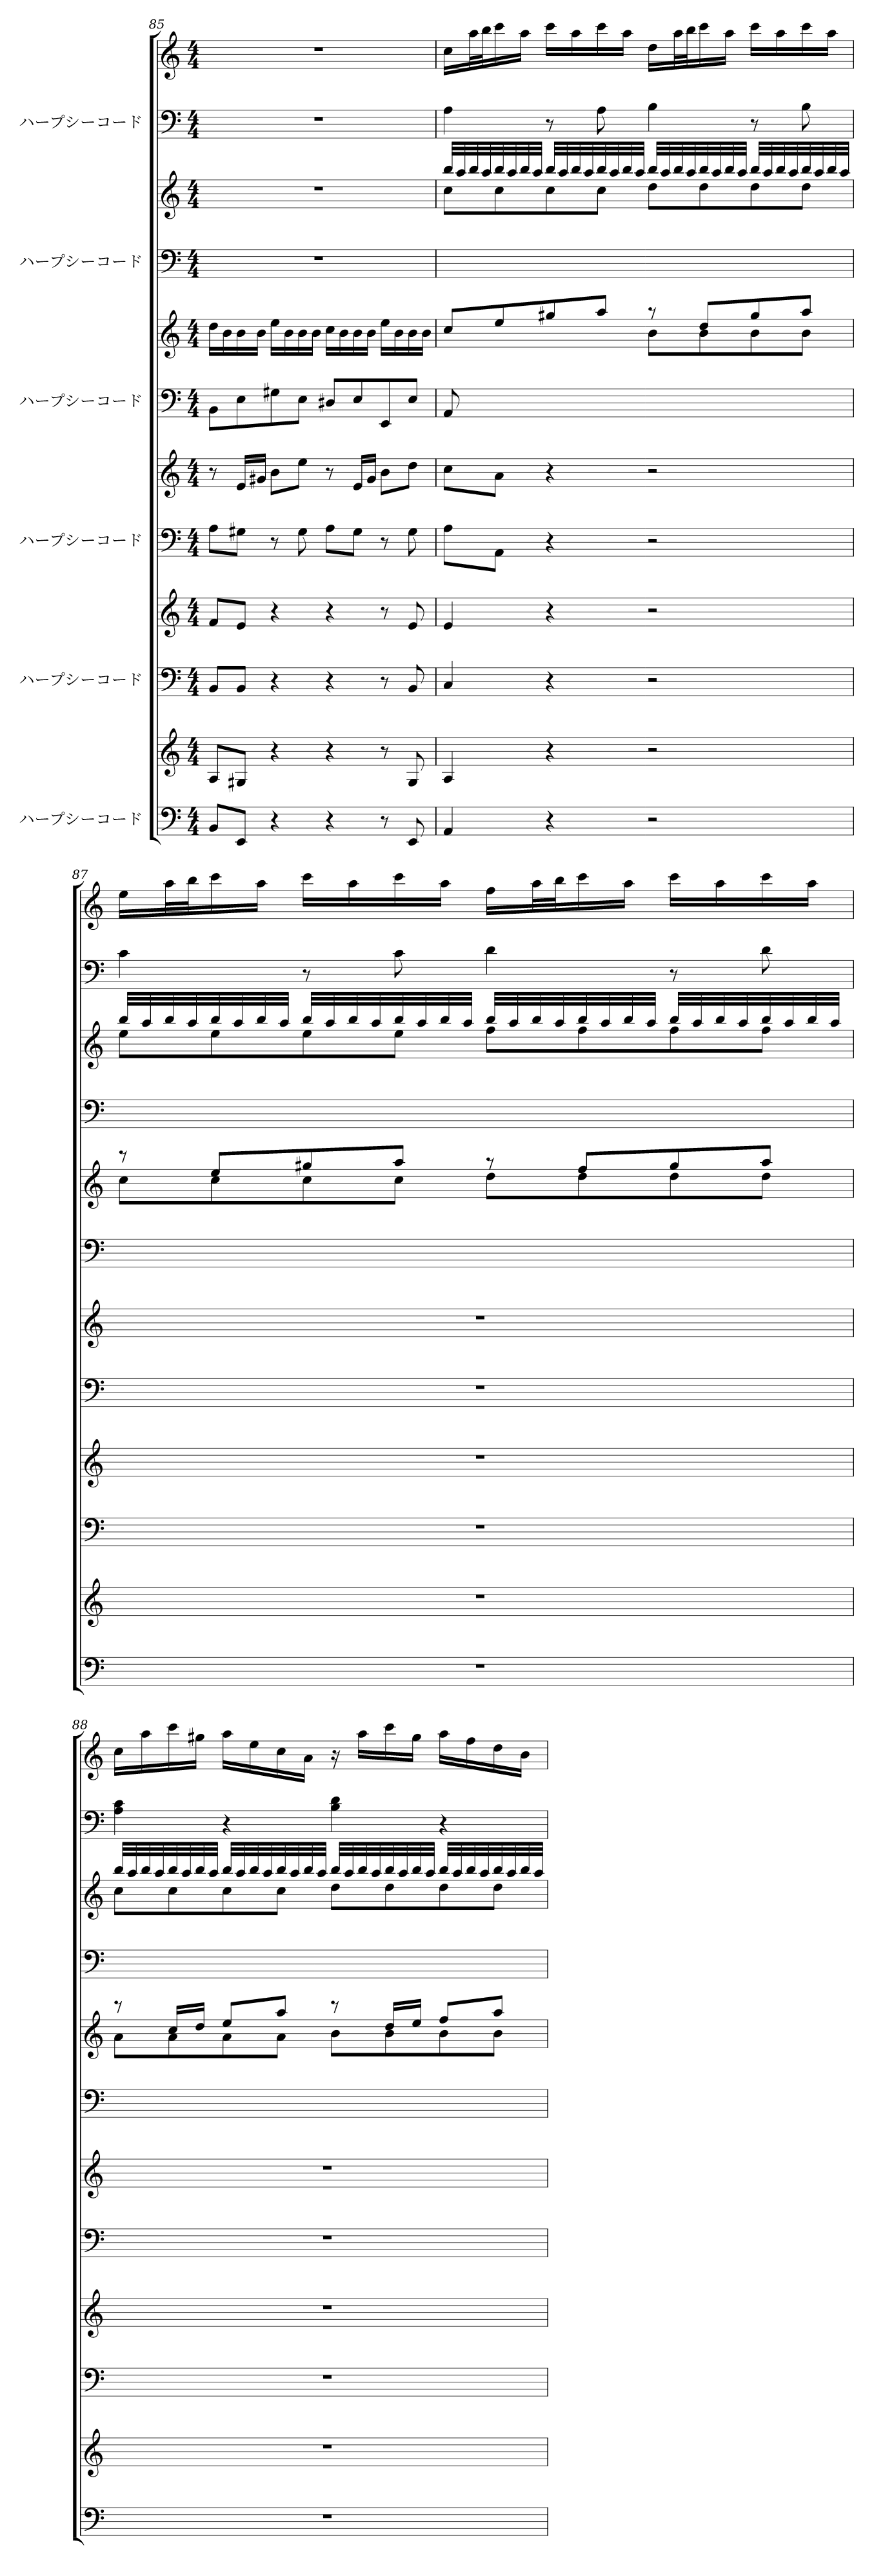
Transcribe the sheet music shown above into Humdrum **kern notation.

**kern	**kern	**kern	**kern	**kern	**kern	**kern	**kern	**kern	**kern	**kern	**kern
*part6	*part6	*part5	*part5	*part4	*part4	*part3	*part3	*part2	*part2	*part1	*part1
*staff12	*staff11	*staff10	*staff9	*staff8	*staff7	*staff6	*staff5	*staff4	*staff3	*staff2	*staff1
*I"ハープシーコード	*	*I"ハープシーコード	*	*I"ハープシーコード	*	*I"ハープシーコード	*	*I"ハープシーコード	*	*I"ハープシーコード	*
*clefF4	*clefG2	*clefF4	*clefG2	*clefF4	*clefG2	*clefF4	*clefG2	*clefF4	*clefG2	*clefF4	*clefG2
*k[]	*k[]	*k[]	*k[]	*k[]	*k[]	*k[]	*k[]	*k[]	*k[]	*k[]	*k[]
*M4/4	*M4/4	*M4/4	*M4/4	*M4/4	*M4/4	*M4/4	*M4/4	*M4/4	*M4/4	*M4/4	*M4/4
=85	=85	=85	=85	=85	=85	=85	=85	=85	=85	=85	=85
8BB/L	8A/L	8BB/L	8f/L	8A\L	8r	8BB\L	16dd\LL	1r	1r	1r	1r
.	.	.	.	.	.	.	16b\	.	.	.	.
8EE/J	8G#X/J	8BB/J	8e/J	8G#X\J	16e/LL	8E\	16b\	.	.	.	.
.	.	.	.	.	16g#X/JJ	.	16b\JJ	.	.	.	.
4r	4r	4r	4r	8r	8b\L	8G#X\	16ee\LL	.	.	.	.
.	.	.	.	.	.	.	16b\	.	.	.	.
.	.	.	.	8G#\	8ee\J	8E\J	16b\	.	.	.	.
.	.	.	.	.	.	.	16b\JJ	.	.	.	.
4r	4r	4r	4r	8A\L	8r	8D#X/L	16cc\LL	.	.	.	.
.	.	.	.	.	.	.	16b\	.	.	.	.
.	.	.	.	8G#\J	16e/LL	8E/	16b\	.	.	.	.
.	.	.	.	.	16g#/JJ	.	16b\JJ	.	.	.	.
8r	8r	8r	8r	8r	8b\L	8EE/	16ee\LL	.	.	.	.
.	.	.	.	.	.	.	16b\	.	.	.	.
8EE/	8G#/	8BB/	8e/	8G#\	8dd\J	8E/J	16b\	.	.	.	.
.	.	.	.	.	.	.	16b\JJ	.	.	.	.
!!LO:PB:g=z
=86	=86	=86	=86	=86	=86	=86	=86	=86	=86	=86	=86
*	*	*	*	*	*	*	*^	*	*^	*	*
4AA/	4A/	4C/	4e/	8A\L	8cc\L	8AA/L	8cc/L	8ryy	1ryy	32bb/LLL	8cc\L	4A\	16cc\LL
.	.	.	.	.	.	.	.	.	.	32aa/	.	.	.
.	.	.	.	.	.	.	.	.	.	32bb/	.	.	32aa\L
.	.	.	.	.	.	.	.	.	.	32aa/	.	.	32bb\J
.	.	.	.	8AA\J	8a\J	2..ryy	8ee/	8a\	.	32bb/	8cc\	.	16ccc\
.	.	.	.	.	.	.	.	.	.	32aa/	.	.	.
.	.	.	.	.	.	.	.	.	.	32bb/	.	.	16aa\JJ
.	.	.	.	.	.	.	.	.	.	32aa/JJJ	.	.	.
4r	4r	4r	4r	4r	4r	.	8gg#X/	8a\	.	32bb/LLL	8cc\	8r	16ccc\LL
.	.	.	.	.	.	.	.	.	.	32aa/	.	.	.
.	.	.	.	.	.	.	.	.	.	32bb/	.	.	16aa\
.	.	.	.	.	.	.	.	.	.	32aa/	.	.	.
.	.	.	.	.	.	.	8aa/J	8a\J	.	32bb/	8cc\J	8A\	16ccc\
.	.	.	.	.	.	.	.	.	.	32aa/	.	.	.
.	.	.	.	.	.	.	.	.	.	32bb/	.	.	16aa\JJ
.	.	.	.	.	.	.	.	.	.	32aa/JJJ	.	.	.
2r	2r	2r	2r	2r	2r	.	8raa	8b\L	.	32bb/LLL	8dd\L	4B\	16dd\LL
.	.	.	.	.	.	.	.	.	.	32aa/	.	.	.
.	.	.	.	.	.	.	.	.	.	32bb/	.	.	32aa\L
.	.	.	.	.	.	.	.	.	.	32aa/	.	.	32bb\J
.	.	.	.	.	.	.	8dd/L	8b\	.	32bb/	8dd\	.	16ccc\
.	.	.	.	.	.	.	.	.	.	32aa/	.	.	.
.	.	.	.	.	.	.	.	.	.	32bb/	.	.	16aa\JJ
.	.	.	.	.	.	.	.	.	.	32aa/JJJ	.	.	.
.	.	.	.	.	.	.	8gg#/	8b\	.	32bb/LLL	8dd\	8r	16ccc\LL
.	.	.	.	.	.	.	.	.	.	32aa/	.	.	.
.	.	.	.	.	.	.	.	.	.	32bb/	.	.	16aa\
.	.	.	.	.	.	.	.	.	.	32aa/	.	.	.
.	.	.	.	.	.	.	8aa/J	8b\J	.	32bb/	8dd\J	8B\	16ccc\
.	.	.	.	.	.	.	.	.	.	32aa/	.	.	.
.	.	.	.	.	.	.	.	.	.	32bb/	.	.	16aa\JJ
.	.	.	.	.	.	.	.	.	.	32aa/JJJ	.	.	.
!!LO:PB:g=z
=87	=87	=87	=87	=87	=87	=87	=87	=87	=87	=87	=87	=87	=87
1r	1r	1r	1r	1r	1r	1ryy	8rccc	8cc\L	1ryy	32bb/LLL	8ee\L	4c\	16ee\LL
.	.	.	.	.	.	.	.	.	.	32aa/	.	.	.
.	.	.	.	.	.	.	.	.	.	32bb/	.	.	32aa\L
.	.	.	.	.	.	.	.	.	.	32aa/	.	.	32bb\J
.	.	.	.	.	.	.	8ee/L	8cc\	.	32bb/	8ee\	.	16ccc\
.	.	.	.	.	.	.	.	.	.	32aa/	.	.	.
.	.	.	.	.	.	.	.	.	.	32bb/	.	.	16aa\JJ
.	.	.	.	.	.	.	.	.	.	32aa/JJJ	.	.	.
.	.	.	.	.	.	.	8gg#X/	8cc\	.	32bb/LLL	8ee\	8r	16ccc\LL
.	.	.	.	.	.	.	.	.	.	32aa/	.	.	.
.	.	.	.	.	.	.	.	.	.	32bb/	.	.	16aa\
.	.	.	.	.	.	.	.	.	.	32aa/	.	.	.
.	.	.	.	.	.	.	8aa/J	8cc\J	.	32bb/	8ee\J	8c\	16ccc\
.	.	.	.	.	.	.	.	.	.	32aa/	.	.	.
.	.	.	.	.	.	.	.	.	.	32bb/	.	.	16aa\JJ
.	.	.	.	.	.	.	.	.	.	32aa/JJJ	.	.	.
.	.	.	.	.	.	.	8raa	8dd\L	.	32bb/LLL	8ff\L	4d\	16ff\LL
.	.	.	.	.	.	.	.	.	.	32aa/	.	.	.
.	.	.	.	.	.	.	.	.	.	32bb/	.	.	32aa\L
.	.	.	.	.	.	.	.	.	.	32aa/	.	.	32bb\J
.	.	.	.	.	.	.	8ff/L	8dd\	.	32bb/	8ff\	.	16ccc\
.	.	.	.	.	.	.	.	.	.	32aa/	.	.	.
.	.	.	.	.	.	.	.	.	.	32bb/	.	.	16aa\JJ
.	.	.	.	.	.	.	.	.	.	32aa/JJJ	.	.	.
.	.	.	.	.	.	.	8gg#/	8dd\	.	32bb/LLL	8ff\	8r	16ccc\LL
.	.	.	.	.	.	.	.	.	.	32aa/	.	.	.
.	.	.	.	.	.	.	.	.	.	32bb/	.	.	16aa\
.	.	.	.	.	.	.	.	.	.	32aa/	.	.	.
.	.	.	.	.	.	.	8aa/J	8dd\J	.	32bb/	8ff\J	8d\	16ccc\
.	.	.	.	.	.	.	.	.	.	32aa/	.	.	.
.	.	.	.	.	.	.	.	.	.	32bb/	.	.	16aa\JJ
.	.	.	.	.	.	.	.	.	.	32aa/JJJ	.	.	.
!!LO:PB:g=z
=88	=88	=88	=88	=88	=88	=88	=88	=88	=88	=88	=88	=88	=88
1r	1r	1r	1r	1r	1r	1ryy	8rccc	8a\L	1ryy	32bb/LLL	8cc\L	4A\ 4c\	16cc\LL
.	.	.	.	.	.	.	.	.	.	32aa/	.	.	.
.	.	.	.	.	.	.	.	.	.	32bb/	.	.	16aa\
.	.	.	.	.	.	.	.	.	.	32aa/	.	.	.
.	.	.	.	.	.	.	16cc/LL	8a\	.	32bb/	8cc\	.	16ccc\
.	.	.	.	.	.	.	.	.	.	32aa/	.	.	.
.	.	.	.	.	.	.	16dd/JJ	.	.	32bb/	.	.	16gg#X\JJ
.	.	.	.	.	.	.	.	.	.	32aa/JJJ	.	.	.
.	.	.	.	.	.	.	8ee/L	8a\	.	32bb/LLL	8cc\	4r	16aa\LL
.	.	.	.	.	.	.	.	.	.	32aa/	.	.	.
.	.	.	.	.	.	.	.	.	.	32bb/	.	.	16ee\
.	.	.	.	.	.	.	.	.	.	32aa/	.	.	.
.	.	.	.	.	.	.	8aa/J	8a\J	.	32bb/	8cc\J	.	16cc\
.	.	.	.	.	.	.	.	.	.	32aa/	.	.	.
.	.	.	.	.	.	.	.	.	.	32bb/	.	.	16a\JJ
.	.	.	.	.	.	.	.	.	.	32aa/JJJ	.	.	.
.	.	.	.	.	.	.	8rccc	8b\L	.	32bb/LLL	8dd\L	4B\ 4d\	16r
.	.	.	.	.	.	.	.	.	.	32aa/	.	.	.
.	.	.	.	.	.	.	.	.	.	32bb/	.	.	16aa\LL
.	.	.	.	.	.	.	.	.	.	32aa/	.	.	.
.	.	.	.	.	.	.	16dd/LL	8b\	.	32bb/	8dd\	.	16ccc\
.	.	.	.	.	.	.	.	.	.	32aa/	.	.	.
.	.	.	.	.	.	.	16ee/JJ	.	.	32bb/	.	.	16gg#\JJ
.	.	.	.	.	.	.	.	.	.	32aa/JJJ	.	.	.
.	.	.	.	.	.	.	8ff/L	8b\	.	32bb/LLL	8dd\	4r	16aa\LL
.	.	.	.	.	.	.	.	.	.	32aa/	.	.	.
.	.	.	.	.	.	.	.	.	.	32bb/	.	.	16ff\
.	.	.	.	.	.	.	.	.	.	32aa/	.	.	.
.	.	.	.	.	.	.	8aa/J	8b\J	.	32bb/	8dd\J	.	16dd\
.	.	.	.	.	.	.	.	.	.	32aa/	.	.	.
.	.	.	.	.	.	.	.	.	.	32bb/	.	.	16b\JJ
.	.	.	.	.	.	.	.	.	.	32aa/JJJ	.	.	.
*	*	*	*	*	*	*	*v	*v	*	*v	*v	*	*
=	=	=	=	=	=	=	=	=	=	=	=
*-	*-	*-	*-	*-	*-	*-	*-	*-	*-	*-	*-
